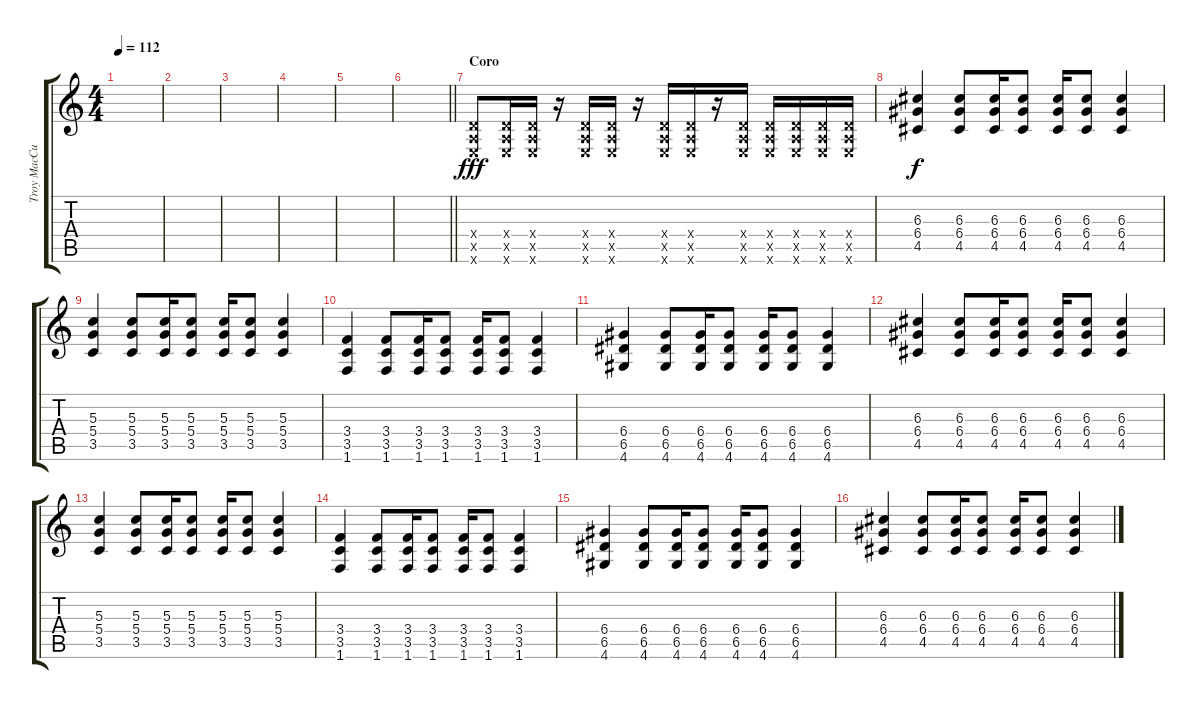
\track ("Troy MacCubbin" "Troy MacCu") {instrument distortionguitar}
\staff {score tabs}
\tuning (E4 B3 G3 D3 A2 E2) {hide}
\ts (4 4)
\tempo 112
\clef g2
\ks c
|
|
|
|
|
\barLineRight lightlight
|
\section ("" "Coro")
(0.4{x} 0.5{x} 0.6{x}).8{dy fff} (0.4{x} 0.5{x} 0.6{x}).16 (0.4{x} 0.5{x} 0.6{x}).16 r.16 (0.4{x} 0.5{x} 0.6{x}).16 (0.4{x} 0.5{x} 0.6{x}).16 r.16 (0.4{x} 0.5{x} 0.6{x}).16 (0.4{x} 0.5{x} 0.6{x}).16 r.16 (0.4{x} 0.5{x} 0.6{x}).16 (0.4{x} 0.5{x} 0.6{x}).16 (0.4{x} 0.5{x} 0.6{x}).16 (0.4{x} 0.5{x} 0.6{x}).16 (0.4{x} 0.5{x} 0.6{x}).16 |
(6.3 6.4 4.5).4{dy f} (6.3 6.4 4.5).8 (6.3 6.4 4.5).16 (6.3 6.4 4.5).8 (6.3 6.4 4.5).16 (6.3 6.4 4.5).8 (6.3 6.4 4.5).4 |
(5.3 5.4 3.5).4 (5.3 5.4 3.5).8 (5.3 5.4 3.5).16 (5.3 5.4 3.5).8 (5.3 5.4 3.5).16 (5.3 5.4 3.5).8 (5.3 5.4 3.5).4 |
(3.4 3.5 1.6).4 (3.4 3.5 1.6).8 (3.4 3.5 1.6).16 (3.4 3.5 1.6).8 (3.4 3.5 1.6).16 (3.4 3.5 1.6).8 (3.4 3.5 1.6).4 |
(6.4 6.5 4.6).4 (6.4 6.5 4.6).8 (6.4 6.5 4.6).16 (6.4 6.5 4.6).8 (6.4 6.5 4.6).16 (6.4 6.5 4.6).8 (6.4 6.5 4.6).4 |
(6.3 6.4 4.5).4 (6.3 6.4 4.5).8 (6.3 6.4 4.5).16 (6.3 6.4 4.5).8 (6.3 6.4 4.5).16 (6.3 6.4 4.5).8 (6.3 6.4 4.5).4 |
(5.3 5.4 3.5).4 (5.3 5.4 3.5).8 (5.3 5.4 3.5).16 (5.3 5.4 3.5).8 (5.3 5.4 3.5).16 (5.3 5.4 3.5).8 (5.3 5.4 3.5).4 |
(3.4 3.5 1.6).4 (3.4 3.5 1.6).8 (3.4 3.5 1.6).16 (3.4 3.5 1.6).8 (3.4 3.5 1.6).16 (3.4 3.5 1.6).8 (3.4 3.5 1.6).4 |
(6.4 6.5 4.6).4 (6.4 6.5 4.6).8 (6.4 6.5 4.6).16 (6.4 6.5 4.6).8 (6.4 6.5 4.6).16 (6.4 6.5 4.6).8 (6.4 6.5 4.6).4 |
(6.3 6.4 4.5).4 (6.3 6.4 4.5).8 (6.3 6.4 4.5).16 (6.3 6.4 4.5).8 (6.3 6.4 4.5).16 (6.3 6.4 4.5).8 (6.3 6.4 4.5).4
